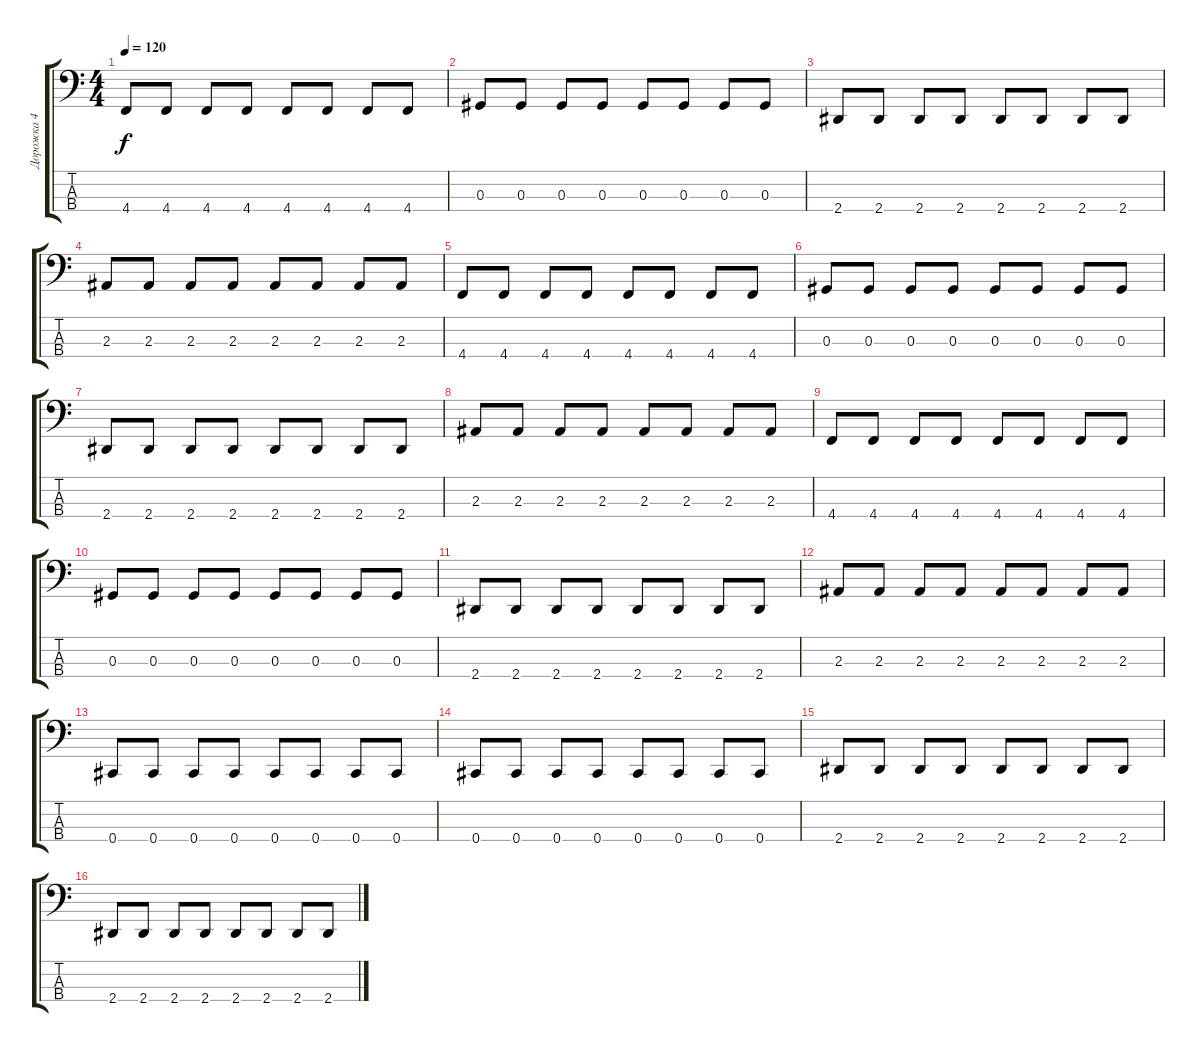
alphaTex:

\track ("Дорожка 4" "Дорожка 4") {instrument electricbassfinger}
\staff {score tabs}
\tuning (Gb2 Db2 Ab1 Db1) {hide}
\ts (4 4)
\tempo 120
\clef f4
\ks c
4.4.8{dy f} 4.4.8 4.4.8 4.4.8 4.4.8 4.4.8 4.4.8 4.4.8 |
0.3.8 0.3.8 0.3.8 0.3.8 0.3.8 0.3.8 0.3.8 0.3.8 |
2.4.8 2.4.8 2.4.8 2.4.8 2.4.8 2.4.8 2.4.8 2.4.8 |
2.3.8 2.3.8 2.3.8 2.3.8 2.3.8 2.3.8 2.3.8 2.3.8 |
4.4.8 4.4.8 4.4.8 4.4.8 4.4.8 4.4.8 4.4.8 4.4.8 |
0.3.8 0.3.8 0.3.8 0.3.8 0.3.8 0.3.8 0.3.8 0.3.8 |
2.4.8 2.4.8 2.4.8 2.4.8 2.4.8 2.4.8 2.4.8 2.4.8 |
2.3.8 2.3.8 2.3.8 2.3.8 2.3.8 2.3.8 2.3.8 2.3.8 |
4.4.8 4.4.8 4.4.8 4.4.8 4.4.8 4.4.8 4.4.8 4.4.8 |
0.3.8 0.3.8 0.3.8 0.3.8 0.3.8 0.3.8 0.3.8 0.3.8 |
2.4.8 2.4.8 2.4.8 2.4.8 2.4.8 2.4.8 2.4.8 2.4.8 |
2.3.8 2.3.8 2.3.8 2.3.8 2.3.8 2.3.8 2.3.8 2.3.8 |
0.4.8 0.4.8 0.4.8 0.4.8 0.4.8 0.4.8 0.4.8 0.4.8 |
0.4.8 0.4.8 0.4.8 0.4.8 0.4.8 0.4.8 0.4.8 0.4.8 |
2.4.8 2.4.8 2.4.8 2.4.8 2.4.8 2.4.8 2.4.8 2.4.8 |
2.4.8 2.4.8 2.4.8 2.4.8 2.4.8 2.4.8 2.4.8 2.4.8
